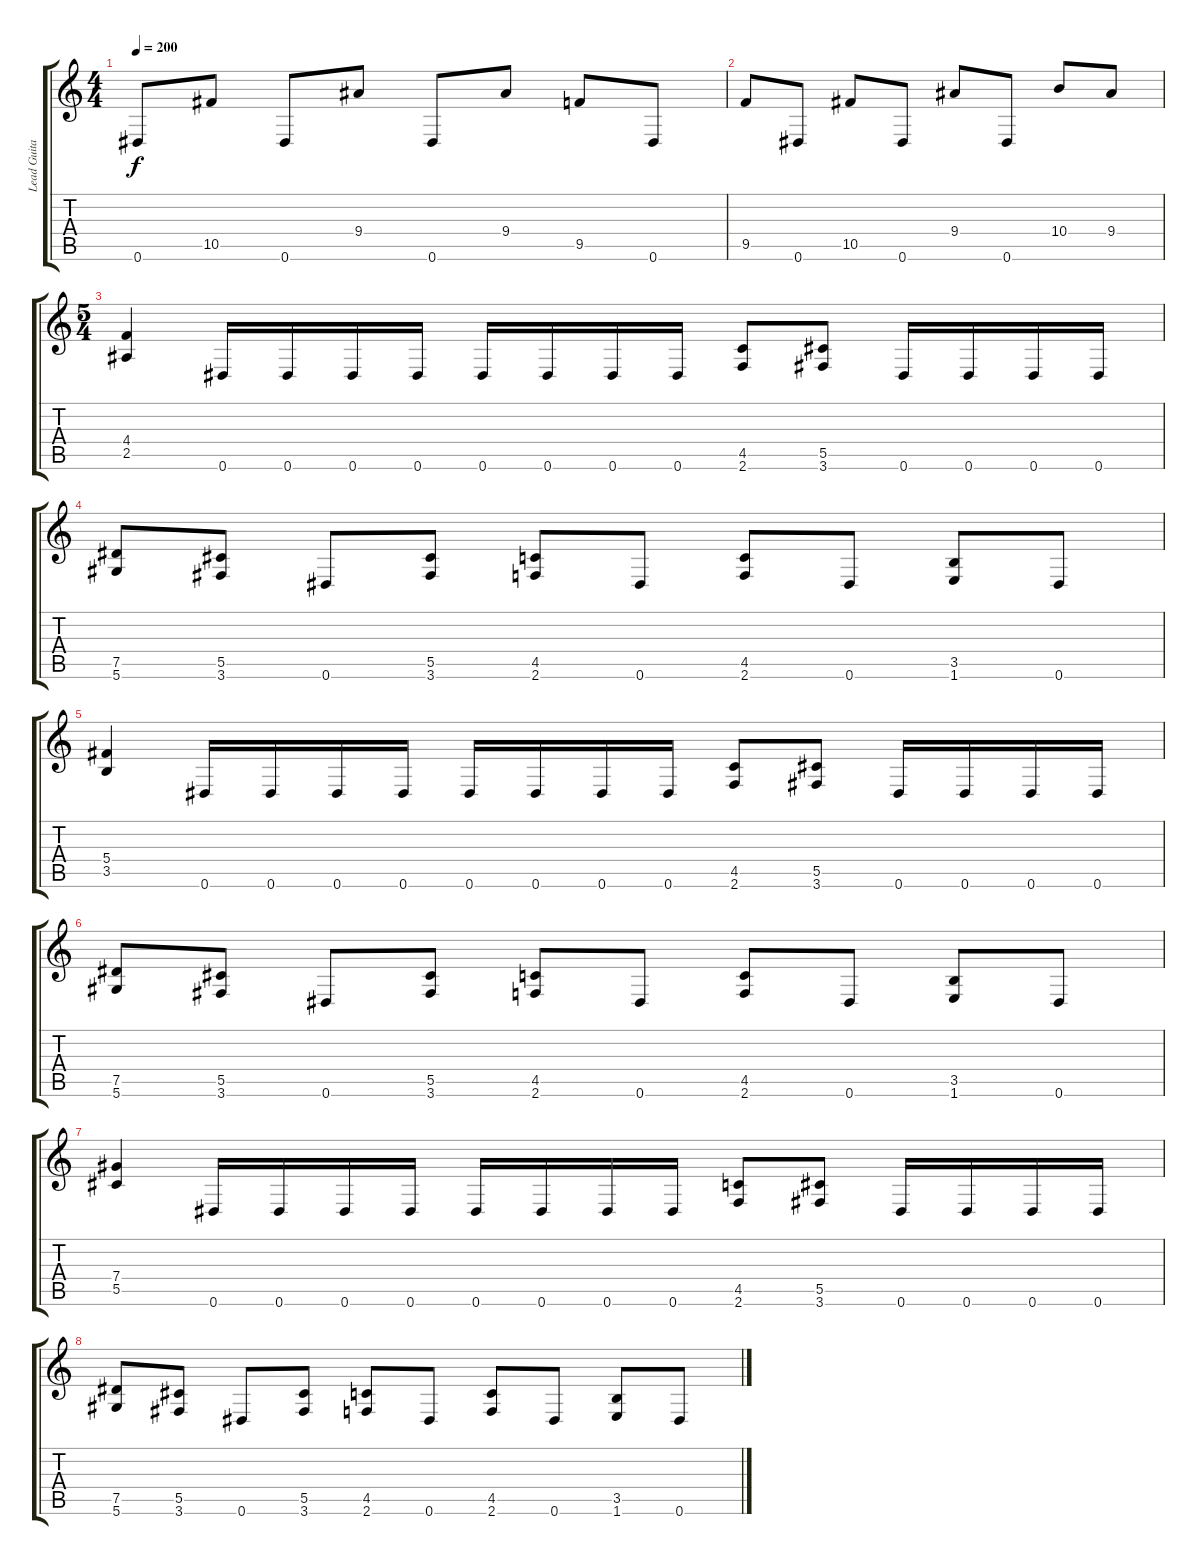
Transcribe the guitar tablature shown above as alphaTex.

\track ("Lead Guitar" "Lead Guita") {instrument overdrivenguitar}
\staff {score tabs}
\tuning (Eb4 Bb3 Gb3 Db3 Ab2 Eb2) {hide}
\ts (4 4)
\tempo 200
\clef g2
\ks c
0.6.8{dy f} 10.5.8 0.6.8 9.4.8 0.6.8 9.4.8 9.5.8 0.6.8 |
9.5.8 0.6.8 10.5.8 0.6.8 9.4.8 0.6.8 10.4.8 9.4.8 |
\ts (5 4)
(4.4 2.5).4 0.6.16 0.6.16 0.6.16 0.6.16 0.6.16 0.6.16 0.6.16 0.6.16 (4.5 2.6).8 (5.5 3.6).8 0.6.16 0.6.16 0.6.16 0.6.16 |
(7.5 5.6).8 (5.5 3.6).8 0.6.8 (5.5 3.6).8 (4.5 2.6).8 0.6.8 (4.5 2.6).8 0.6.8 (3.5 1.6).8 0.6.8 |
(5.4 3.5).4 0.6.16 0.6.16 0.6.16 0.6.16 0.6.16 0.6.16 0.6.16 0.6.16 (4.5 2.6).8 (5.5 3.6).8 0.6.16 0.6.16 0.6.16 0.6.16 |
(7.5 5.6).8 (5.5 3.6).8 0.6.8 (5.5 3.6).8 (4.5 2.6).8 0.6.8 (4.5 2.6).8 0.6.8 (3.5 1.6).8 0.6.8 |
(7.4 5.5).4 0.6.16 0.6.16 0.6.16 0.6.16 0.6.16 0.6.16 0.6.16 0.6.16 (4.5 2.6).8 (5.5 3.6).8 0.6.16 0.6.16 0.6.16 0.6.16 |
(7.5 5.6).8 (5.5 3.6).8 0.6.8 (5.5 3.6).8 (4.5 2.6).8 0.6.8 (4.5 2.6).8 0.6.8 (3.5 1.6).8 0.6.8
